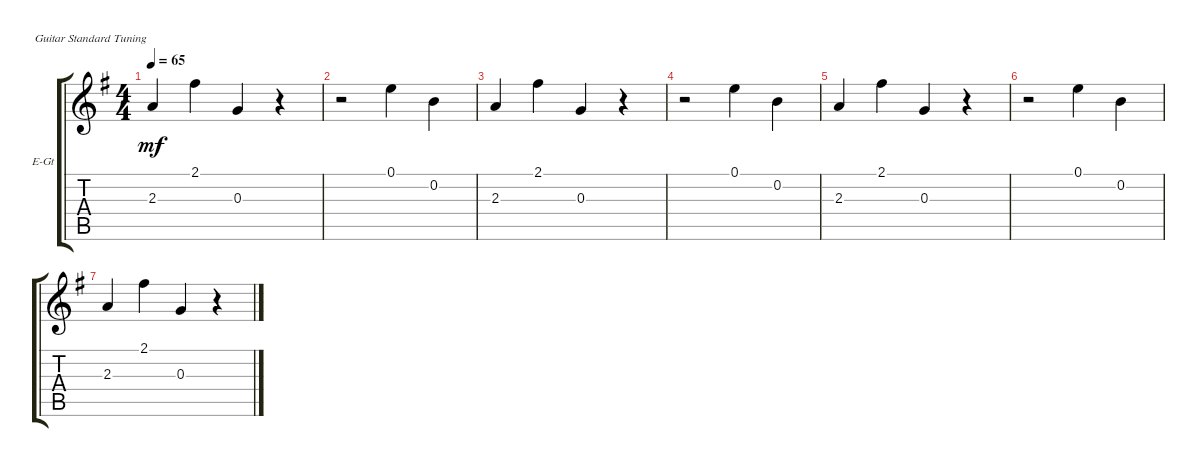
\defaultSystemsLayout 4
\bracketExtendMode groupsimilarinstruments
\firstSystemTrackNameOrientation horizontal
\otherSystemsTrackNameOrientation horizontal
\track ("Electric Guitar" "E-Gt") {instrument electricguitarclean}
\staff {score tabs}
\tuning (E4 B3 G3 D3 A2 E2)
\ts (4 4)
\tempo 65
\clef g2
\ks g
2.3.4{dy mf} 2.1.4 0.3.4 r.4 |
r.2 0.1.4 0.2.4 |
2.3.4 2.1.4 0.3.4 r.4 |
r.2 0.1.4 0.2.4 |
2.3.4 2.1.4 0.3.4 r.4 |
r.2 0.1.4 0.2.4 |
2.3.4 2.1.4 0.3.4 r.4
